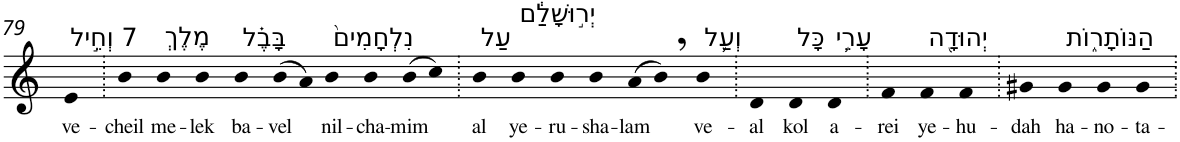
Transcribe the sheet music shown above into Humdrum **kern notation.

**kern	**text
*part1	*part1
*staff1	*staff1
*I"Piano	*
*I'Pno	*
!!LO:PB:g=z
*clefG2	*
*k[]	*
=79	=79
!LO:TX:a:t=7 וְחֵ֣יל	!
!	!LO:LY:b
4e	ve-
=80.	=80.
!	!LO:LY:b
4b	-cheil
!LO:TX:a:t=מֶלֶךְ	!
!	!LO:LY:b
4b	me-
!	!LO:LY:b
4b	-lek
!LO:TX:a:t=בָּבֶ֗ל	!
!	!LO:LY:b
4b	ba-
!	!LO:LY:b
(>8b	-vel
8a)	.
!LO:TX:a:t=נִלְחָמִים֙	!
!	!LO:LY:b
4b	nil-
!	!LO:LY:b
4b	-cha-
!	!LO:LY:b
(>8b	-mim
8cc)	.
=81.	=81.
!LO:TX:a:t=עַל	!
!	!LO:LY:b
4b	al
!LO:TX:a:t=יְר֣וּשָׁלִַ֔ם	!
!	!LO:LY:b
4b	ye-
!	!LO:LY:b
4b	-ru-
!	!LO:LY:b
4b	-sha-
!	!LO:LY:b
(>8a	-lam
8b,)	.
!LO:TX:a:t=וְעַ֛ל	!
!	!LO:LY:b
4b	ve-
=82.	=82.
!	!LO:LY:b
4d	-al
!LO:TX:a:t=כָּל	!
!	!LO:LY:b
4d	kol
!LO:TX:a:t=עָרֵ֥י	!
!	!LO:LY:b
4d	a-
=83.	=83.
!	!LO:LY:b
4f	-rei
!LO:TX:a:t=יְהוּדָ֖ה	!
!	!LO:LY:b
4f	ye-
!	!LO:LY:b
4f	-hu-
=84.	=84.
!	!LO:LY:b
4g#X	-dah
!LO:TX:a:t=הַנּוֹתָר֑וֹת	!
!	!LO:LY:b
4g#	ha-
!	!LO:LY:b
4g#	-no-
!	!LO:LY:b
4g#	-ta-
=.	=.
*-	*-
